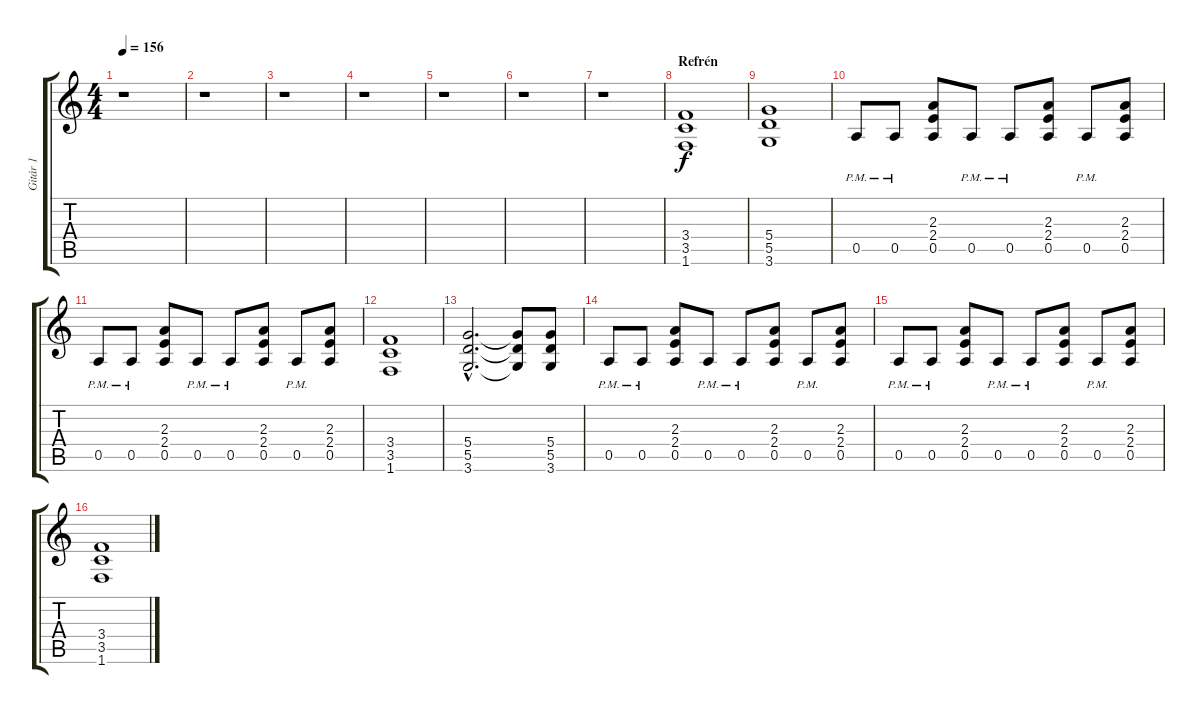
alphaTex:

\track ("Gitár 1" "Gitár 1") {instrument distortionguitar}
\staff {score tabs}
\tuning (E4 B3 G3 D3 A2 E2) {hide}
\ts (4 4)
\tempo 156
\clef g2
\ks c
r.1{dy f} |
r.1 |
r.1 |
r.1 |
r.1 |
r.1 |
r.1 |
\section ("" "Refrén")
(3.4 3.5 1.6).1 |
(5.4 5.5 3.6).1 |
0.5{pm}.8 0.5{pm}.8 (2.3 2.4 0.5).8 0.5{pm}.8 0.5{pm}.8 (2.3 2.4 0.5).8 0.5{pm}.8 (2.3 2.4 0.5).8 |
0.5{pm}.8 0.5{pm}.8 (2.3 2.4 0.5).8 0.5{pm}.8 0.5{pm}.8 (2.3 2.4 0.5).8 0.5{pm}.8 (2.3 2.4 0.5).8 |
(3.4 3.5 1.6).1 |
(5.4{hac} 5.5{hac} 3.6{hac}).2{d} (5.4{t} 5.5{t} 3.6{t}).8 (5.4 5.5 3.6).8 |
0.5{pm}.8 0.5{pm}.8 (2.3 2.4 0.5).8 0.5{pm}.8 0.5{pm}.8 (2.3 2.4 0.5).8 0.5{pm}.8 (2.3 2.4 0.5).8 |
0.5{pm}.8 0.5{pm}.8 (2.3 2.4 0.5).8 0.5{pm}.8 0.5{pm}.8 (2.3 2.4 0.5).8 0.5{pm}.8 (2.3 2.4 0.5).8 |
(3.4 3.5 1.6).1
